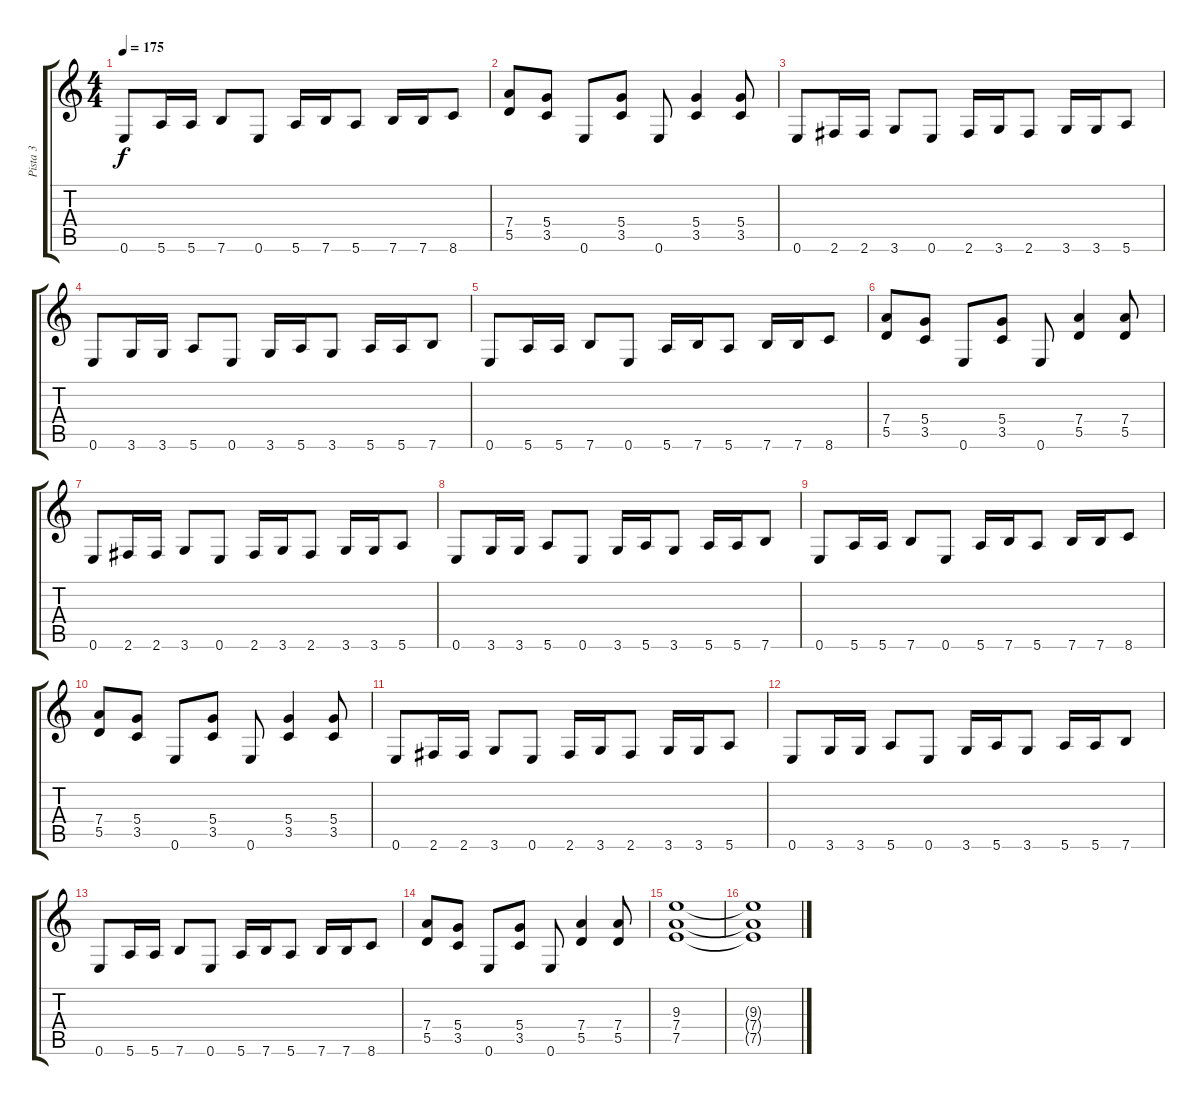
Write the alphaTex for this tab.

\track ("Pista 3" "Pista 3") {instrument distortionguitar}
\staff {score tabs}
\tuning (E4 B3 G3 D3 A2 E2) {hide}
\ts (4 4)
\tempo 175
\clef g2
\ks c
0.6.8{dy f} 5.6.16 5.6.16 7.6.8 0.6.8 5.6.16 7.6.16 5.6.8 7.6.16 7.6.16 8.6.8 |
(7.4 5.5).8 (5.4 3.5).8 0.6.8 (5.4 3.5).8 0.6.8 (5.4 3.5).4 (5.4 3.5).8 |
0.6.8 2.6.16 2.6.16 3.6.8 0.6.8 2.6.16 3.6.16 2.6.8 3.6.16 3.6.16 5.6.8 |
0.6.8 3.6.16 3.6.16 5.6.8 0.6.8 3.6.16 5.6.16 3.6.8 5.6.16 5.6.16 7.6.8 |
0.6.8 5.6.16 5.6.16 7.6.8 0.6.8 5.6.16 7.6.16 5.6.8 7.6.16 7.6.16 8.6.8 |
(7.4 5.5).8 (5.4 3.5).8 0.6.8 (5.4 3.5).8 0.6.8 (7.4 5.5).4 (7.4 5.5).8 |
0.6.8 2.6.16 2.6.16 3.6.8 0.6.8 2.6.16 3.6.16 2.6.8 3.6.16 3.6.16 5.6.8 |
0.6.8 3.6.16 3.6.16 5.6.8 0.6.8 3.6.16 5.6.16 3.6.8 5.6.16 5.6.16 7.6.8 |
0.6.8 5.6.16 5.6.16 7.6.8 0.6.8 5.6.16 7.6.16 5.6.8 7.6.16 7.6.16 8.6.8 |
(7.4 5.5).8 (5.4 3.5).8 0.6.8 (5.4 3.5).8 0.6.8 (5.4 3.5).4 (5.4 3.5).8 |
0.6.8 2.6.16 2.6.16 3.6.8 0.6.8 2.6.16 3.6.16 2.6.8 3.6.16 3.6.16 5.6.8 |
0.6.8 3.6.16 3.6.16 5.6.8 0.6.8 3.6.16 5.6.16 3.6.8 5.6.16 5.6.16 7.6.8 |
0.6.8 5.6.16 5.6.16 7.6.8 0.6.8 5.6.16 7.6.16 5.6.8 7.6.16 7.6.16 8.6.8 |
(7.4 5.5).8 (5.4 3.5).8 0.6.8 (5.4 3.5).8 0.6.8 (7.4 5.5).4 (7.4 5.5).8 |
(9.3 7.4 7.5).1 |
(9.3{t} 7.4{t} 7.5{t}).1
